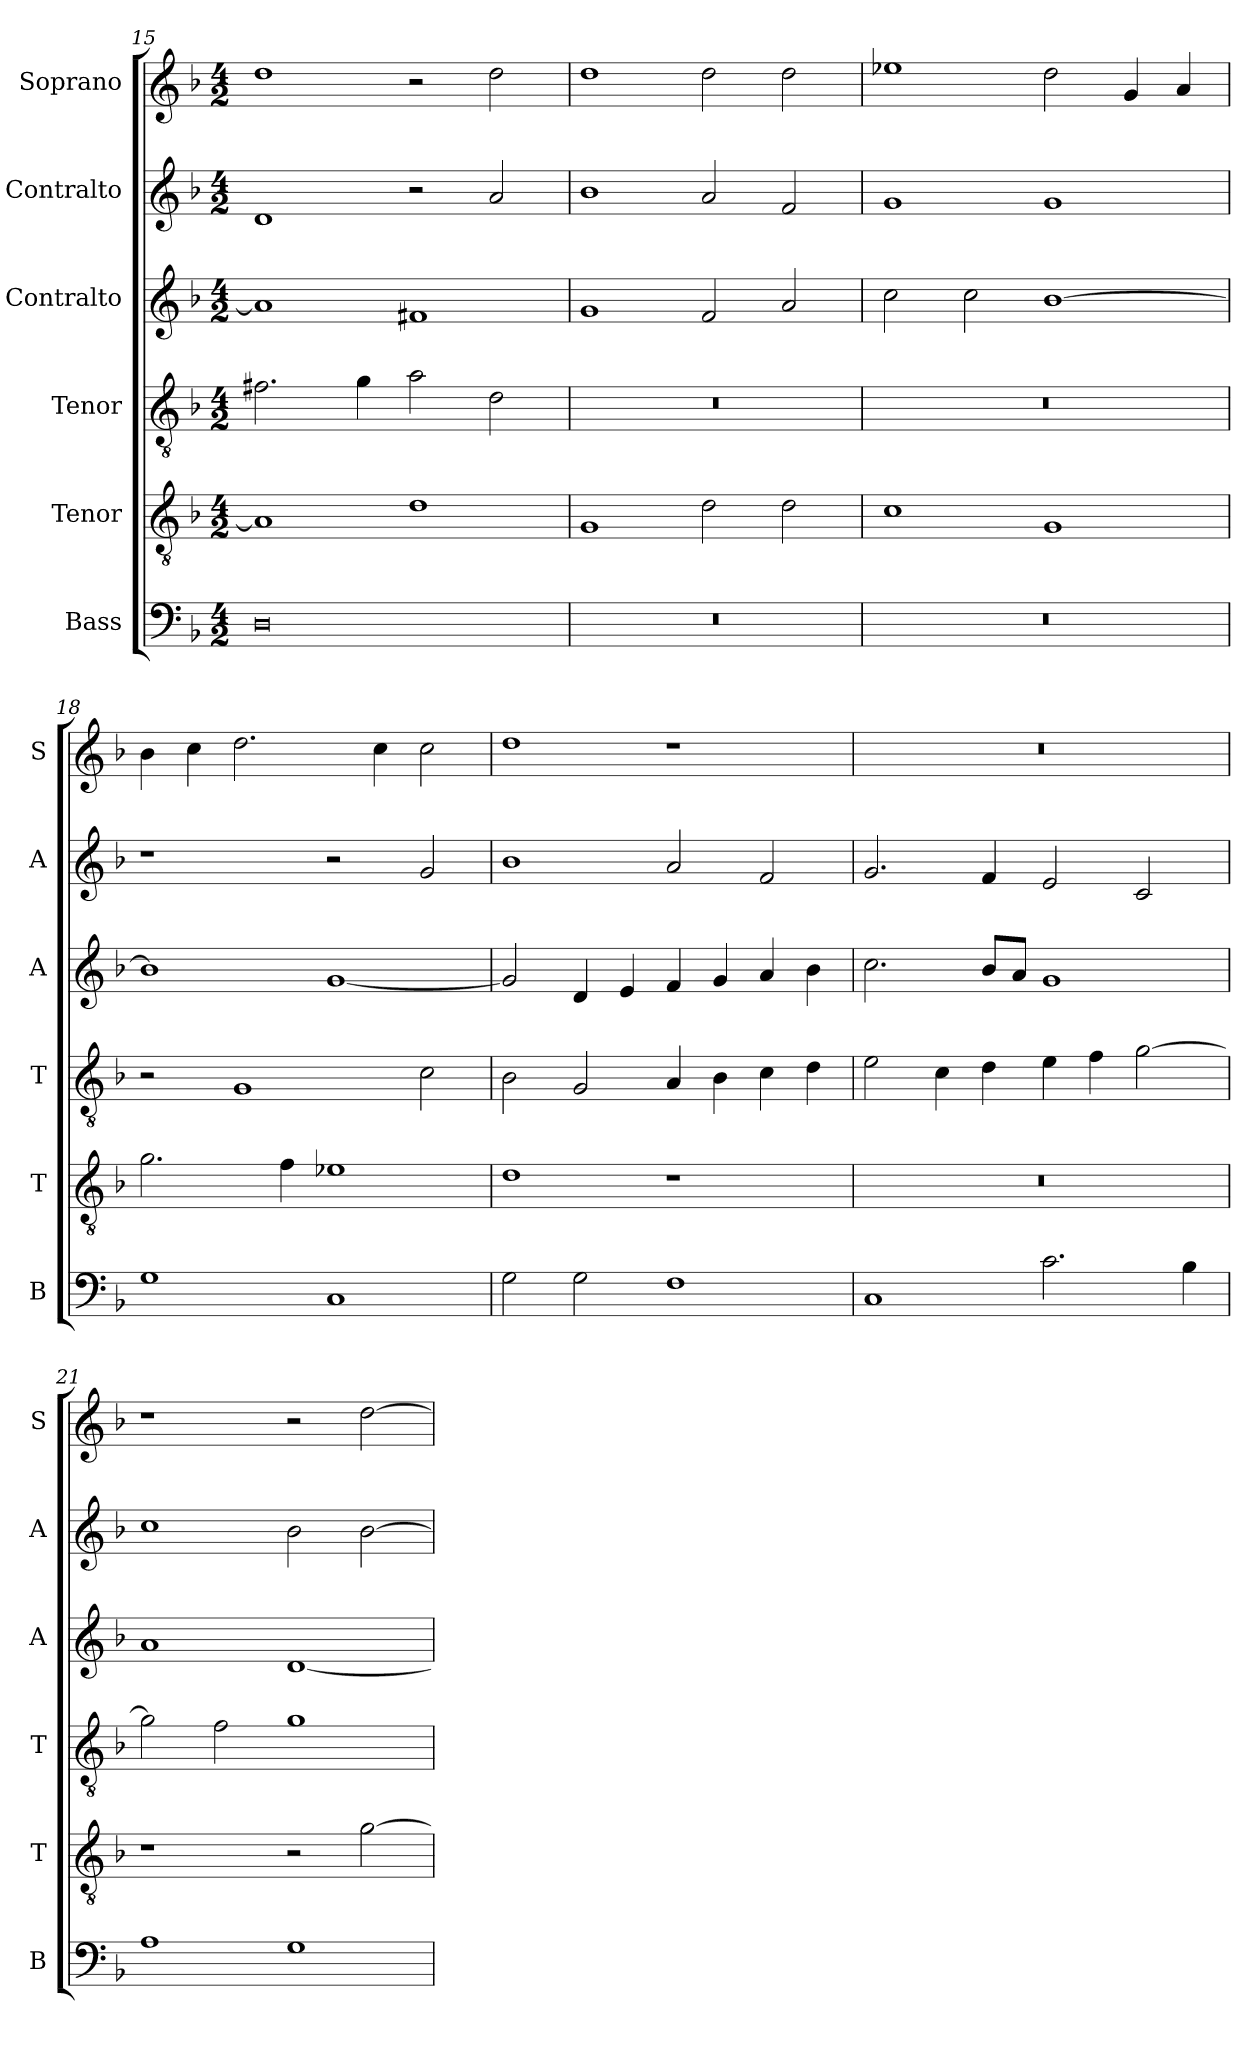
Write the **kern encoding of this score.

**kern	**kern	**kern	**kern	**kern	**kern
*part6	*part5	*part4	*part3	*part2	*part1
*staff6	*staff5	*staff4	*staff3	*staff2	*staff1
*I"Bass	*I"Tenor	*I"Tenor	*I"Contralto	*I"Contralto	*I"Soprano
*I'B	*I'T	*I'T	*I'A	*I'A	*I'S
*clefF4	*clefGv2	*clefGv2	*clefG2	*clefG2	*clefG2
*k[b-]	*k[b-]	*k[b-]	*k[b-]	*k[b-]	*k[b-]
*G:dor	*G:dor	*G:dor	*G:dor	*G:dor	*G:dor
*M4/2	*M4/2	*M4/2	*M4/2	*M4/2	*M4/2
=15	=15	=15	=15	=15	=15
0D	1A]	2.f#X	1a]	1d	1dd
.	.	4g	.	.	.
.	1d	2a	1f#X	2r	2r
.	.	2d	.	2a	2dd
=16	=16	=16	=16	=16	=16
0r	1G	0r	1g	1b-	1dd
.	2d	.	2f	2a	2dd
.	2d	.	2a	2f	2dd
=17	=17	=17	=17	=17	=17
0r	1c	0r	2cc	1g	1ee-X
.	.	.	2cc	.	.
.	1G	.	[1b-	1g	2dd
.	.	.	.	.	4g
.	.	.	.	.	4a
=18	=18	=18	=18	=18	=18
1G	2.g	2r	1b-]	1r	4b-
.	.	.	.	.	4cc
.	.	1G	.	.	2.dd
.	4f	.	.	.	.
1C	1e-X	.	[1g	2r	.
.	.	.	.	.	4cc
.	.	2c	.	2g	2cc
=19	=19	=19	=19	=19	=19
2G	1d	2B-	2g]	1b-	1dd
2G	.	2G	4d	.	.
.	.	.	4e	.	.
1F	1r	4A	4f	2a	1r
.	.	4B-	4g	.	.
.	.	4c	4a	2f	.
.	.	4d	4b-	.	.
=20	=20	=20	=20	=20	=20
1C	0r	2e	2.cc	2.g	0r
.	.	4c	.	.	.
.	.	4d	8b-/L	4f	.
.	.	.	8a/J	.	.
2.c	.	4e	1g	2e	.
.	.	4f	.	.	.
.	.	[2g	.	2c	.
4B-	.	.	.	.	.
=21	=21	=21	=21	=21	=21
1A	1r	2g]	1a	1cc	1r
.	.	2f	.	.	.
1G	2r	1g	[1d	2b-	2r
.	[2g	.	.	[2b-	[2dd
=	=	=	=	=	=
*-	*-	*-	*-	*-	*-
